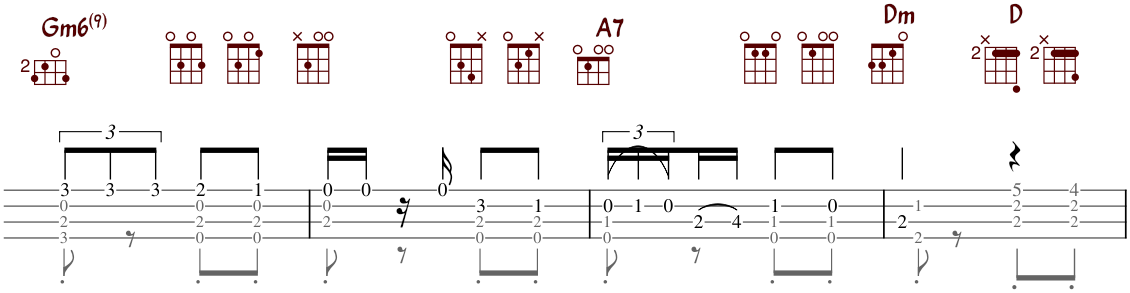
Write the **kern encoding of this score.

**kern	**harte
*part1	*part1
*staff1	*
*I"Ukulélé [Tablature]	*
!!LO:PB:g=z
*k[]	*
*M2/4	*
=17	=17
*^	*
!	!	!LO:H:kt=m6
12ccn/L	8a#!i\'< 8d!i\'< 8e!i\'<	G:min6(9)
12cc/	.	.
.	8r	.
12cc/J	.	.
8bn/L	8g!i\'< 8d!i\'< 8e!i\'<L	.
8b-X/J	8g!i\'< 8d!i\'< 8e!i\'<J	.
=18	=18	=18
16a/LL	8d!i\'< 8e!i\'<	.
16a/JJ	.	.
16r	8r	.
16a/	.	.
8g/L	8g!i\'< 8d!i\'<L	.
8f/J	8g!i\'< 8d!i\'<J	.
=19	=19	=19
!	!	!LO:H:kt=7
(24e/LL	8g!i\'< 8c#!i\'<	A:7
24f/	.	.
24e/)	.	.
(16d/	8r	.
16e/JJ)	.	.
8f/L	8g!i\'< 8c#!i\'<L	.
8e/J	8g!i\'< 8c#!i\'<J	.
=20	=20	=20
!	!	!LO:H:kt=m
4d/	8a!i\'< 8f!i\'<	D:min
.	8r	.
4r	8d!i\'< 8f#!i\'< 8ddi\'<L	D:maj
.	8d!i\'< 8f#!i\'< 8cc#i\'<J	.
*v	*v	*
=	=
*-	*-
